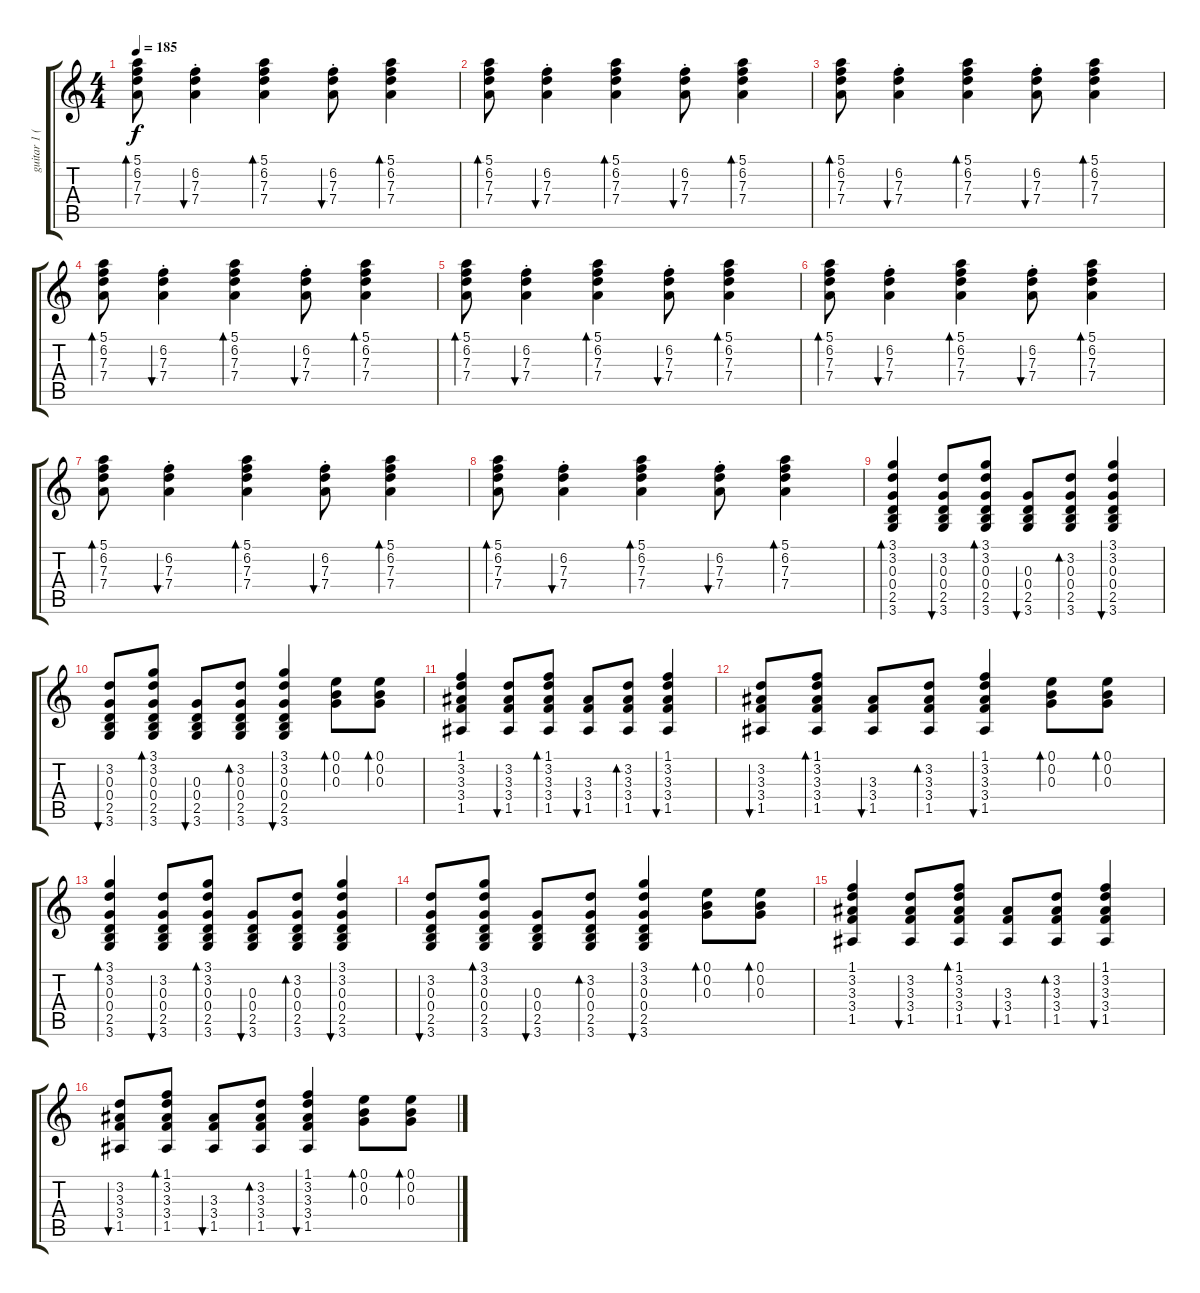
\track ("guitar 1 (akustik)" "guitar 1 (") {instrument acousticguitarsteel}
\staff {score tabs}
\tuning (E4 B3 G3 D3 A2 E2) {hide}
\ts (4 4)
\tempo 185
\clef g2
\ks c
(5.1 6.2 7.3 7.4).8{bd 60 dy f} (6.2 7.3 7.4{st}).4{bu 60} (5.1 6.2 7.3 7.4).4{bd 60} (6.2 7.3 7.4{st}).8{bu 60} (5.1 6.2 7.3 7.4).4{bd 60} |
(5.1 6.2 7.3 7.4).8{bd 60} (6.2 7.3 7.4{st}).4{bu 60} (5.1 6.2 7.3 7.4).4{bd 60} (6.2 7.3 7.4{st}).8{bu 60} (5.1 6.2 7.3 7.4).4{bd 60} |
(5.1 6.2 7.3 7.4).8{bd 60} (6.2 7.3 7.4{st}).4{bu 60} (5.1 6.2 7.3 7.4).4{bd 60} (6.2 7.3 7.4{st}).8{bu 60} (5.1 6.2 7.3 7.4).4{bd 60} |
(5.1 6.2 7.3 7.4).8{bd 60} (6.2 7.3 7.4{st}).4{bu 60} (5.1 6.2 7.3 7.4).4{bd 60} (6.2 7.3 7.4{st}).8{bu 60} (5.1 6.2 7.3 7.4).4{bd 60} |
(5.1 6.2 7.3 7.4).8{bd 60} (6.2 7.3 7.4{st}).4{bu 60} (5.1 6.2 7.3 7.4).4{bd 60} (6.2 7.3 7.4{st}).8{bu 60} (5.1 6.2 7.3 7.4).4{bd 60} |
(5.1 6.2 7.3 7.4).8{bd 60} (6.2 7.3 7.4{st}).4{bu 60} (5.1 6.2 7.3 7.4).4{bd 60} (6.2 7.3 7.4{st}).8{bu 60} (5.1 6.2 7.3 7.4).4{bd 60} |
(5.1 6.2 7.3 7.4).8{bd 60} (6.2 7.3 7.4{st}).4{bu 60} (5.1 6.2 7.3 7.4).4{bd 60} (6.2 7.3 7.4{st}).8{bu 60} (5.1 6.2 7.3 7.4).4{bd 60} |
(5.1 6.2 7.3 7.4).8{bd 60} (6.2 7.3 7.4{st}).4{bu 60} (5.1 6.2 7.3 7.4).4{bd 60} (6.2 7.3 7.4{st}).8{bu 60} (5.1 6.2 7.3 7.4).4{bd 60} |
(3.1 3.2 0.3 0.4 2.5 3.6).4{bd 60} (3.2 0.3 0.4 2.5 3.6).8{bu 60} (3.1 3.2 0.3 0.4 2.5 3.6).8{bd 60} (0.3 0.4 2.5 3.6).8{bu 60} (3.2 0.3 0.4 2.5 3.6).8{bd 60} (3.1 3.2 0.3 0.4 2.5 3.6).4{bu 60} |
(3.2 0.3 0.4 2.5 3.6).8{bu 60} (3.1 3.2 0.3 0.4 2.5 3.6).8{bd 60} (0.3 0.4 2.5 3.6).8{bu 60} (3.2 0.3 0.4 2.5 3.6).8{bd 60} (3.1 3.2 0.3 0.4 2.5 3.6).4{bu 60} (0.1 0.2 0.3).8{bd 60} (0.1 0.2 0.3).8{bd 60} |
(1.1 3.2 3.3 3.4 1.5).4 (3.2 3.3 3.4 1.5).8{bu 60} (1.1 3.2 3.3 3.4 1.5).8{bd 60} (3.3 3.4 1.5).8{bu 60} (3.2 3.3 3.4 1.5).8{bd 60} (1.1 3.2 3.3 3.4 1.5).4{bu 60} |
(3.2 3.3 3.4 1.5).8{bu 60} (1.1 3.2 3.3 3.4 1.5).8{bd 60} (3.3 3.4 1.5).8{bu 60} (3.2 3.3 3.4 1.5).8{bd 60} (1.1 3.2 3.3 3.4 1.5).4{bu 60} (0.1 0.2 0.3).8{bd 60} (0.1 0.2 0.3).8{bd 60} |
(3.1 3.2 0.3 0.4 2.5 3.6).4{bd 60} (3.2 0.3 0.4 2.5 3.6).8{bu 60} (3.1 3.2 0.3 0.4 2.5 3.6).8{bd 60} (0.3 0.4 2.5 3.6).8{bu 60} (3.2 0.3 0.4 2.5 3.6).8{bd 60} (3.1 3.2 0.3 0.4 2.5 3.6).4{bu 60} |
(3.2 0.3 0.4 2.5 3.6).8{bu 60} (3.1 3.2 0.3 0.4 2.5 3.6).8{bd 60} (0.3 0.4 2.5 3.6).8{bu 60} (3.2 0.3 0.4 2.5 3.6).8{bd 60} (3.1 3.2 0.3 0.4 2.5 3.6).4{bu 60} (0.1 0.2 0.3).8{bd 60} (0.1 0.2 0.3).8{bd 60} |
(1.1 3.2 3.3 3.4 1.5).4 (3.2 3.3 3.4 1.5).8{bu 60} (1.1 3.2 3.3 3.4 1.5).8{bd 60} (3.3 3.4 1.5).8{bu 60} (3.2 3.3 3.4 1.5).8{bd 60} (1.1 3.2 3.3 3.4 1.5).4{bu 60} |
(3.2 3.3 3.4 1.5).8{bu 60} (1.1 3.2 3.3 3.4 1.5).8{bd 60} (3.3 3.4 1.5).8{bu 60} (3.2 3.3 3.4 1.5).8{bd 60} (1.1 3.2 3.3 3.4 1.5).4{bu 60} (0.1 0.2 0.3).8{bd 60} (0.1 0.2 0.3).8{bd 60}
